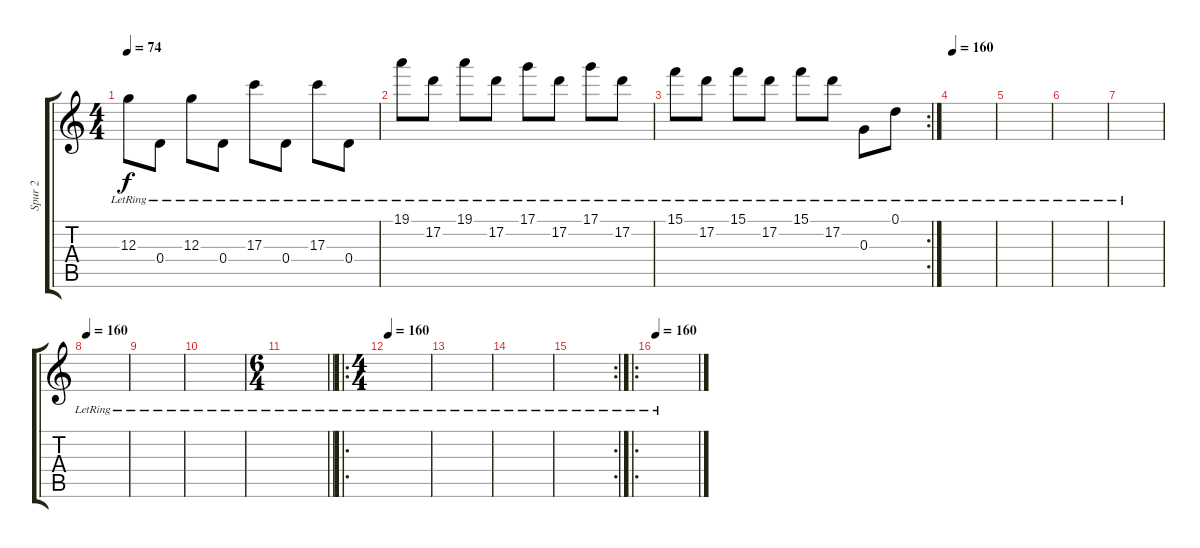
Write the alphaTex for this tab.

\track ("Spur 2" "Spur 2") {instrument electricguitarclean}
\staff {score tabs}
\tuning (D4 A3 G3 D3 A2 D2) {hide}
\ts (4 4)
\tempo 74
\clef g2
\ks c
12.3{lr}.8{dy f} 0.4{lr}.8 12.3{lr}.8 0.4{lr}.8 17.3{lr}.8 0.4{lr}.8 17.3{lr}.8 0.4{lr}.8 |
19.1{lr}.8 17.2{lr}.8 19.1{lr}.8 17.2{lr}.8 17.1{lr}.8 17.2{lr}.8 17.1{lr}.8 17.2{lr}.8 |
\rc 2
15.1{lr}.8 17.2{lr}.8 15.1{lr}.8 17.2{lr}.8 15.1{lr}.8 17.2{lr}.8 0.3{lr}.8 0.1{lr}.8 |
\tempo 160
|
|
|
|
\tempo 160
|
|
|
\ts (6 4)
\barLineRight lightlight
|
\ro
\ts (4 4)
\tempo 160
|
|
|
\rc 2
|
\ro
\tempo 160
